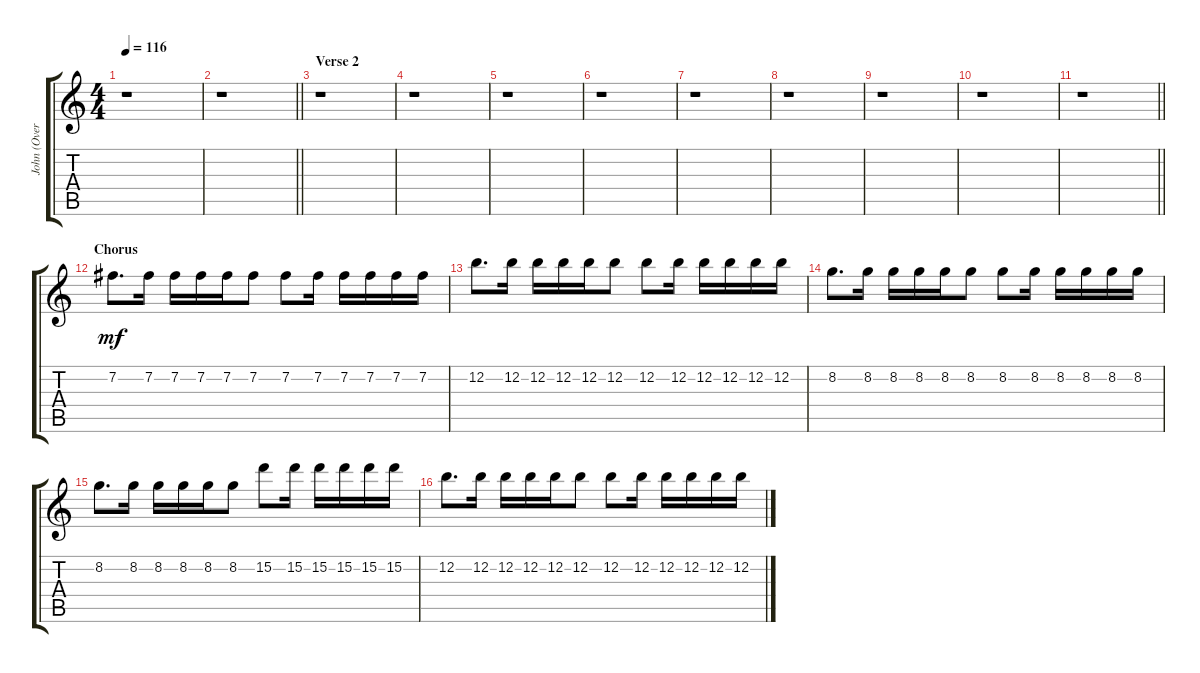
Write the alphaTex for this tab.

\track ("John (Overdriven)" "John (Over") {instrument overdrivenguitar}
\staff {score tabs}
\tuning (E4 B3 G3 D3 A2 E2) {hide}
\ts (4 4)
\tempo 116
\clef g2
\ks c
r.1{dy mf} |
\barLineRight lightlight
r.1 |
\section ("" "Verse 2")
r.1 |
r.1 |
r.1 |
r.1 |
r.1 |
r.1 |
r.1 |
r.1 |
\barLineRight lightlight
r.1 |
\section ("" "Chorus")
7.2.8{d} 7.2.16 7.2.16 7.2.16 7.2.16 7.2.8 7.2.8 7.2.16 7.2.16 7.2.16 7.2.16 7.2.16 |
12.2.8{d} 12.2.16 12.2.16 12.2.16 12.2.16 12.2.8 12.2.8 12.2.16 12.2.16 12.2.16 12.2.16 12.2.16 |
8.2.8{d} 8.2.16 8.2.16 8.2.16 8.2.16 8.2.8 8.2.8 8.2.16 8.2.16 8.2.16 8.2.16 8.2.16 |
8.2.8{d} 8.2.16 8.2.16 8.2.16 8.2.16 8.2.8 15.2.8 15.2.16 15.2.16 15.2.16 15.2.16 15.2.16 |
12.2.8{d} 12.2.16 12.2.16 12.2.16 12.2.16 12.2.8 12.2.8 12.2.16 12.2.16 12.2.16 12.2.16 12.2.16
